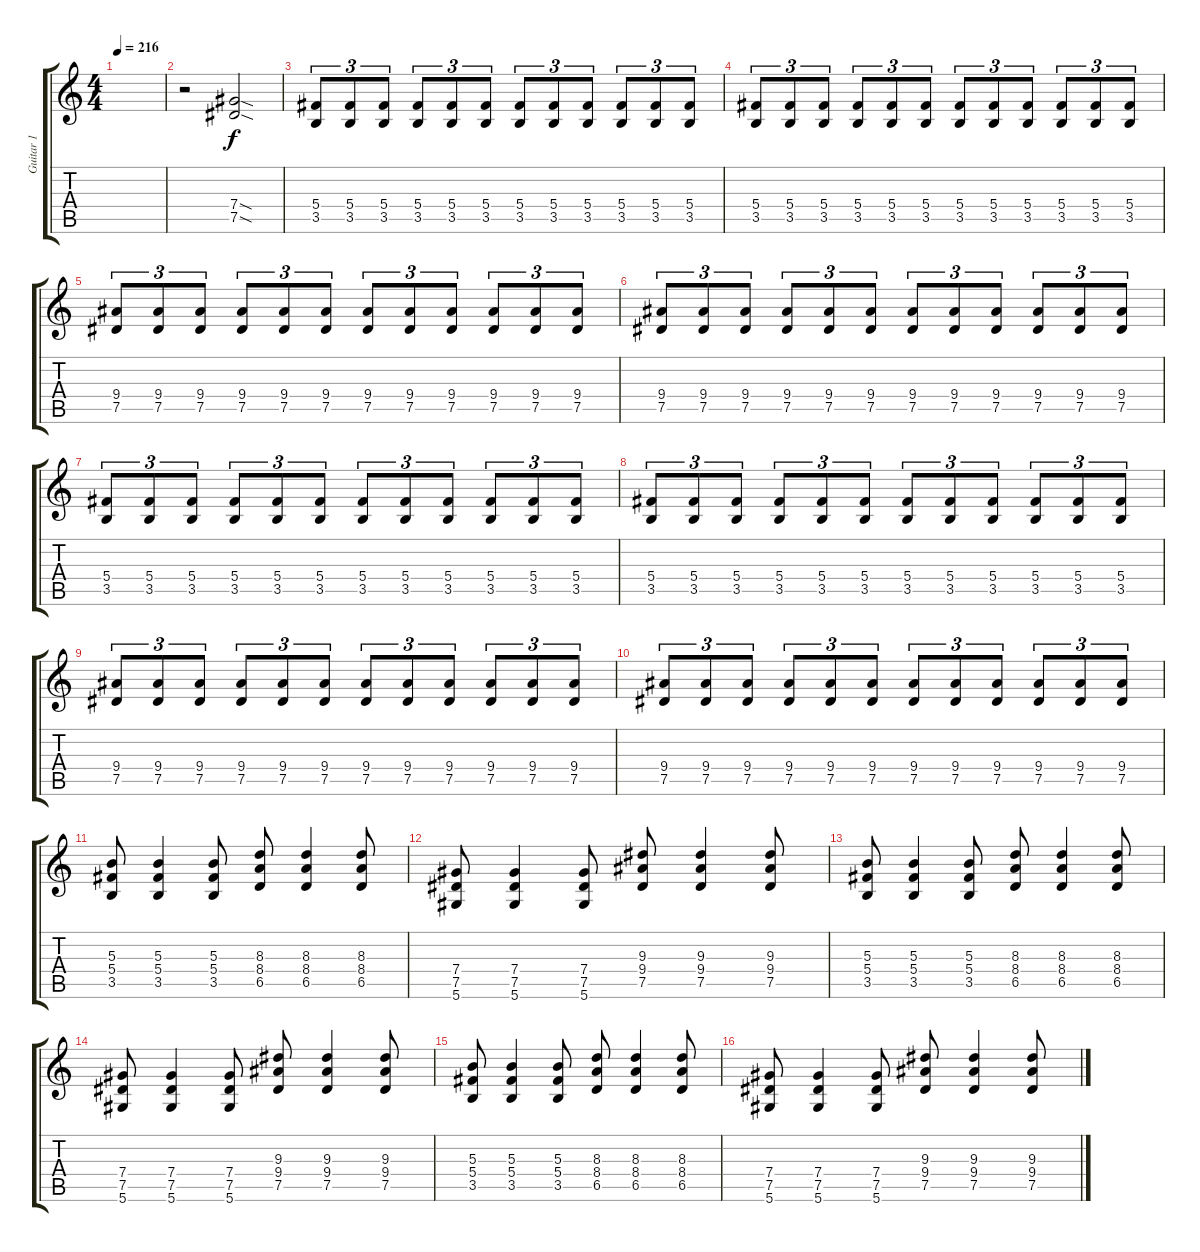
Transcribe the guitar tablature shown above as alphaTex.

\track ("Guitar 1" "Guitar 1") {instrument electricguitarclean}
\staff {score tabs}
\tuning (Eb4 Bb3 Gb3 Db3 Ab2 Eb2) {hide}
\ts (4 4)
\tempo 216
\clef g2
\ks c
|
r.2{volume 13} (7.4{sod} 7.5{sod}).2 |
(5.4 3.5).8{tu (3 2)} (5.4 3.5).8{tu (3 2)} (5.4 3.5).8{tu (3 2)} (5.4 3.5).8{tu (3 2)} (5.4 3.5).8{tu (3 2)} (5.4 3.5).8{tu (3 2)} (5.4 3.5).8{tu (3 2)} (5.4 3.5).8{tu (3 2)} (5.4 3.5).8{tu (3 2)} (5.4 3.5).8{tu (3 2)} (5.4 3.5).8{tu (3 2)} (5.4 3.5).8{tu (3 2)} |
(5.4 3.5).8{tu (3 2)} (5.4 3.5).8{tu (3 2)} (5.4 3.5).8{tu (3 2)} (5.4 3.5).8{tu (3 2)} (5.4 3.5).8{tu (3 2)} (5.4 3.5).8{tu (3 2)} (5.4 3.5).8{tu (3 2)} (5.4 3.5).8{tu (3 2)} (5.4 3.5).8{tu (3 2)} (5.4 3.5).8{tu (3 2)} (5.4 3.5).8{tu (3 2)} (5.4 3.5).8{tu (3 2)} |
(9.4 7.5).8{tu (3 2)} (9.4 7.5).8{tu (3 2)} (9.4 7.5).8{tu (3 2)} (9.4 7.5).8{tu (3 2)} (9.4 7.5).8{tu (3 2)} (9.4 7.5).8{tu (3 2)} (9.4 7.5).8{tu (3 2)} (9.4 7.5).8{tu (3 2)} (9.4 7.5).8{tu (3 2)} (9.4 7.5).8{tu (3 2)} (9.4 7.5).8{tu (3 2)} (9.4 7.5).8{tu (3 2)} |
(9.4 7.5).8{tu (3 2)} (9.4 7.5).8{tu (3 2)} (9.4 7.5).8{tu (3 2)} (9.4 7.5).8{tu (3 2)} (9.4 7.5).8{tu (3 2)} (9.4 7.5).8{tu (3 2)} (9.4 7.5).8{tu (3 2)} (9.4 7.5).8{tu (3 2)} (9.4 7.5).8{tu (3 2)} (9.4 7.5).8{tu (3 2)} (9.4 7.5).8{tu (3 2)} (9.4 7.5).8{tu (3 2)} |
(5.4 3.5).8{tu (3 2)} (5.4 3.5).8{tu (3 2)} (5.4 3.5).8{tu (3 2)} (5.4 3.5).8{tu (3 2)} (5.4 3.5).8{tu (3 2)} (5.4 3.5).8{tu (3 2)} (5.4 3.5).8{tu (3 2)} (5.4 3.5).8{tu (3 2)} (5.4 3.5).8{tu (3 2)} (5.4 3.5).8{tu (3 2)} (5.4 3.5).8{tu (3 2)} (5.4 3.5).8{tu (3 2)} |
(5.4 3.5).8{tu (3 2)} (5.4 3.5).8{tu (3 2)} (5.4 3.5).8{tu (3 2)} (5.4 3.5).8{tu (3 2)} (5.4 3.5).8{tu (3 2)} (5.4 3.5).8{tu (3 2)} (5.4 3.5).8{tu (3 2)} (5.4 3.5).8{tu (3 2)} (5.4 3.5).8{tu (3 2)} (5.4 3.5).8{tu (3 2)} (5.4 3.5).8{tu (3 2)} (5.4 3.5).8{tu (3 2)} |
(9.4 7.5).8{tu (3 2)} (9.4 7.5).8{tu (3 2)} (9.4 7.5).8{tu (3 2)} (9.4 7.5).8{tu (3 2)} (9.4 7.5).8{tu (3 2)} (9.4 7.5).8{tu (3 2)} (9.4 7.5).8{tu (3 2)} (9.4 7.5).8{tu (3 2)} (9.4 7.5).8{tu (3 2)} (9.4 7.5).8{tu (3 2)} (9.4 7.5).8{tu (3 2)} (9.4 7.5).8{tu (3 2)} |
(9.4 7.5).8{tu (3 2)} (9.4 7.5).8{tu (3 2)} (9.4 7.5).8{tu (3 2)} (9.4 7.5).8{tu (3 2)} (9.4 7.5).8{tu (3 2)} (9.4 7.5).8{tu (3 2)} (9.4 7.5).8{tu (3 2)} (9.4 7.5).8{tu (3 2)} (9.4 7.5).8{tu (3 2)} (9.4 7.5).8{tu (3 2)} (9.4 7.5).8{tu (3 2)} (9.4 7.5).8{tu (3 2)} |
(5.3 5.4 3.5).8 (5.3 5.4 3.5).4 (5.3 5.4 3.5).8 (8.3 8.4 6.5).8 (8.3 8.4 6.5).4 (8.3 8.4 6.5).8 |
(7.4 7.5 5.6).8 (7.4 7.5 5.6).4 (7.4 7.5 5.6).8 (9.3 9.4 7.5).8 (9.3 9.4 7.5).4 (9.3 9.4 7.5).8 |
(5.3 5.4 3.5).8 (5.3 5.4 3.5).4 (5.3 5.4 3.5).8 (8.3 8.4 6.5).8 (8.3 8.4 6.5).4 (8.3 8.4 6.5).8 |
(7.4 7.5 5.6).8 (7.4 7.5 5.6).4 (7.4 7.5 5.6).8 (9.3 9.4 7.5).8 (9.3 9.4 7.5).4 (9.3 9.4 7.5).8 |
(5.3 5.4 3.5).8 (5.3 5.4 3.5).4 (5.3 5.4 3.5).8 (8.3 8.4 6.5).8 (8.3 8.4 6.5).4 (8.3 8.4 6.5).8 |
(7.4 7.5 5.6).8 (7.4 7.5 5.6).4 (7.4 7.5 5.6).8 (9.3 9.4 7.5).8 (9.3 9.4 7.5).4 (9.3 9.4 7.5).8
